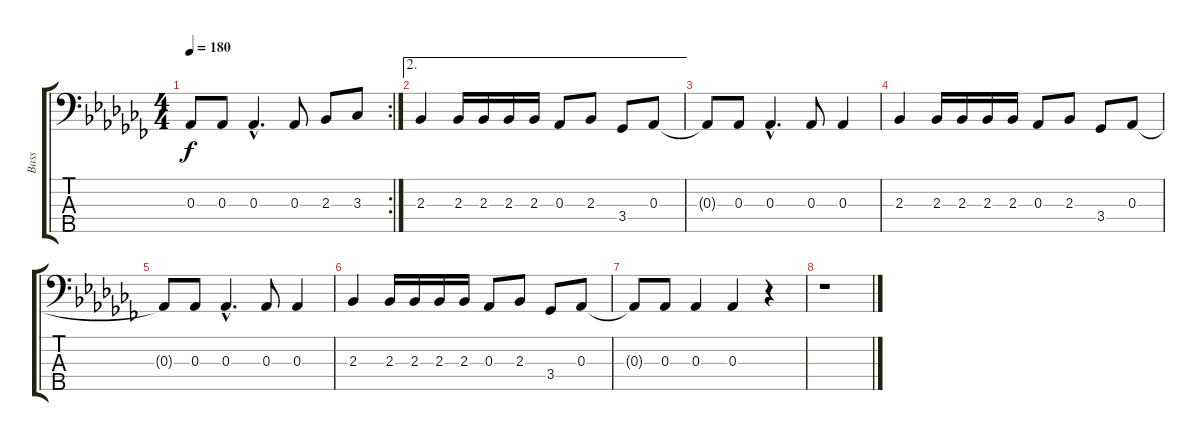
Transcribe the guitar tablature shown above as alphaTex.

\track ("Bass" "Bass") {instrument electricbassfinger}
\staff {score tabs}
\tuning (Gb2 Db2 Ab1 Eb1 Bb0) {hide}
\rc 2
\ts (4 4)
\tempo 180
\clef f4
\ks abminor
0.3{t}.8{dy f} 0.3.8 0.3{hac}.4{d} 0.3.8 2.3.8 3.3.8 |
\ae 2
2.3.4 2.3.16 2.3.16 2.3.16 2.3.16 0.3.8 2.3.8 3.4.8 0.3.8 |
0.3{t}.8 0.3.8 0.3{hac}.4{d} 0.3.8 0.3.4 |
2.3.4 2.3.16 2.3.16 2.3.16 2.3.16 0.3.8 2.3.8 3.4.8 0.3.8 |
0.3{t}.8 0.3.8 0.3{hac}.4{d} 0.3.8 0.3.4 |
2.3.4 2.3.16 2.3.16 2.3.16 2.3.16 0.3.8 2.3.8 3.4.8 0.3.8 |
0.3{t}.8 0.3.8 0.3.4 0.3.4 r.4 |
r.1
